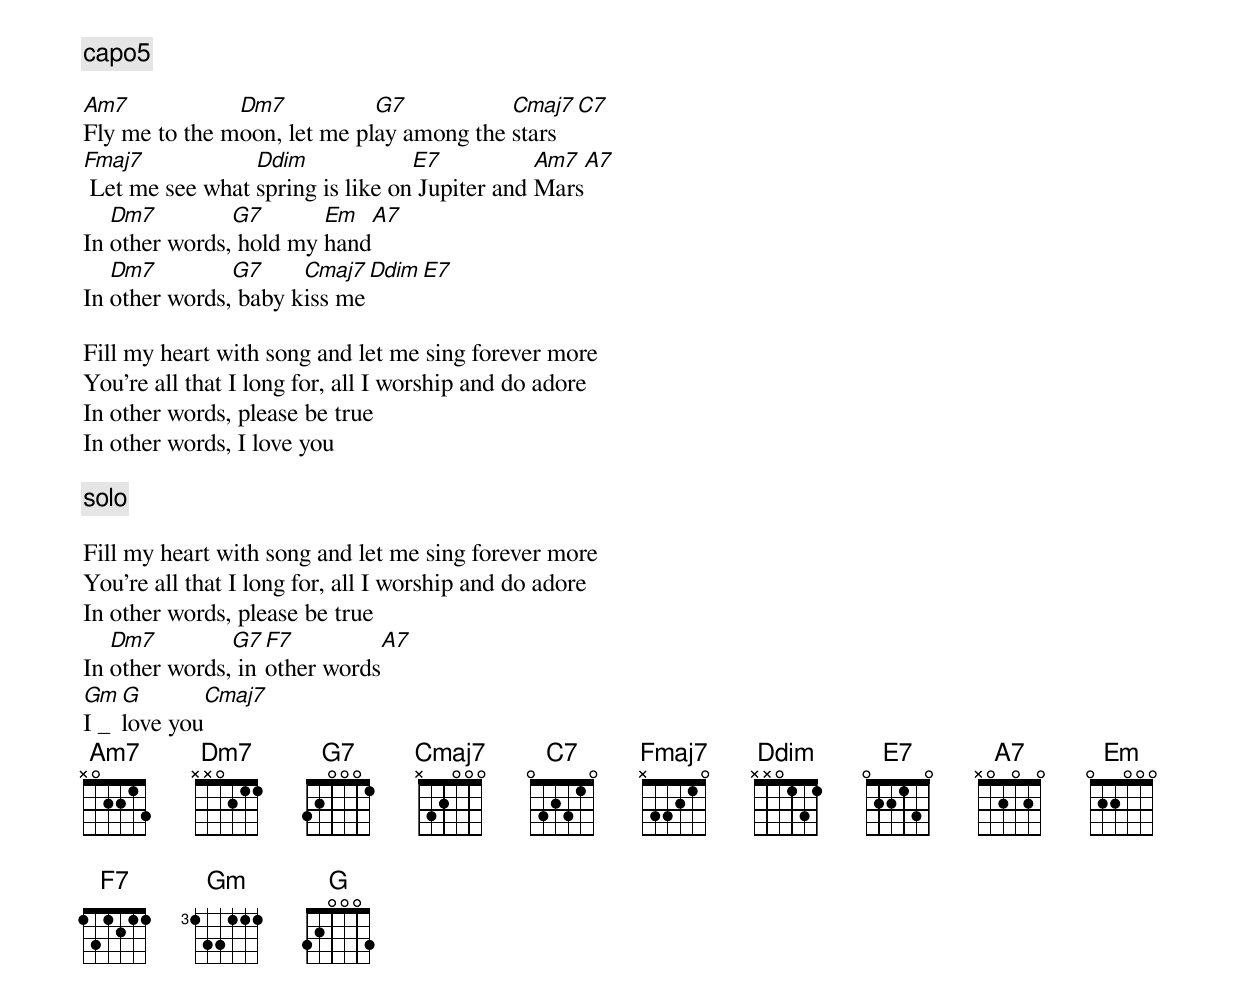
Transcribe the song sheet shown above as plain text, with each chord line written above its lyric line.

[capo5]

Am7            Dm7           G7           Cmaj7 C7
Fly me to the moon, let me play among the stars
Fmaj7            Ddim             E7           Am7 A7
 Let me see what spring is like on Jupiter and Mars
   Dm7         G7       Em  A7
In other words, hold my hand
   Dm7         G7     Cmaj7 Ddim E7
In other words, baby kiss me

Fill my heart with song and let me sing forever more
You're all that I long for, all I worship and do adore
In other words, please be true
In other words, I love you

[solo]

Fill my heart with song and let me sing forever more
You're all that I long for, all I worship and do adore
In other words, please be true
   Dm7         G7  F7         A7
In other words, in other words
Gm G       Cmaj7
I _love you
